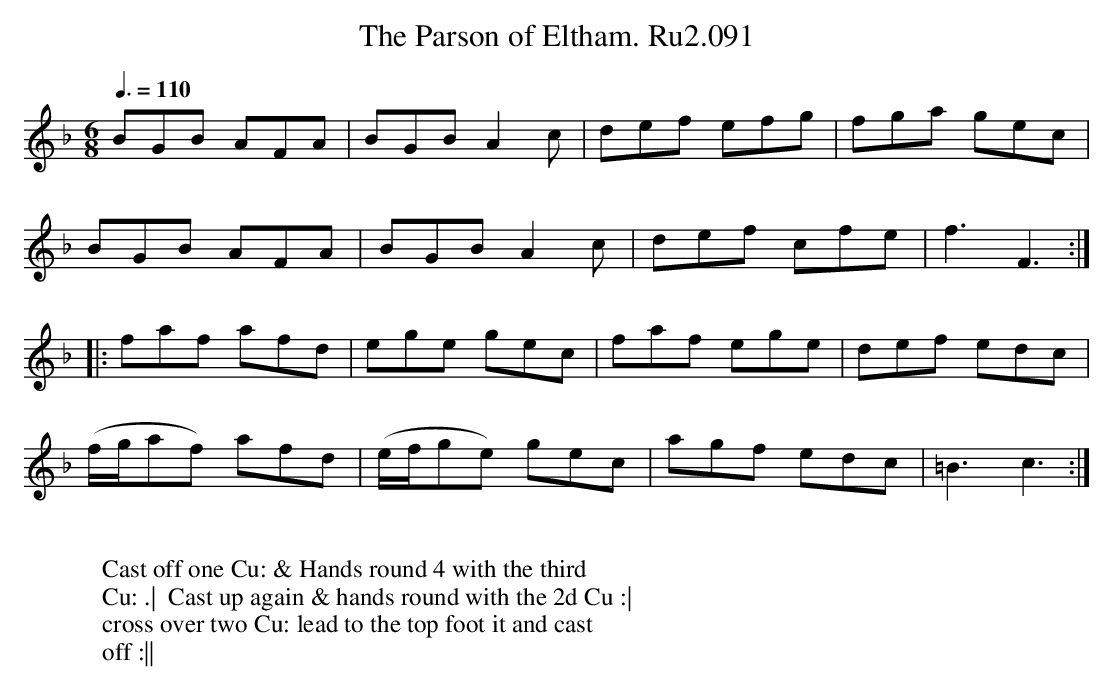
X:1
T:Parson of Eltham. Ru2.091, The
L:1/8
M:6/8
Q:3/8=110
K:F
BGB AFA|BGB A2c|def efg|fga gec|
BGB AFA|BGB A2c|def cfe|f3F3 :|
|: faf afd|ege gec|faf ege|def edc|
(f/g/af) afd|(e/f/ge) gec|agf edc|=B3 c3 :|
W:
W: Cast off one Cu: & Hands round 4 with the third
W: Cu: .|  Cast up again & hands round with the 2d Cu :|
W: cross over two Cu: lead to the top foot it and cast
W: off :||
